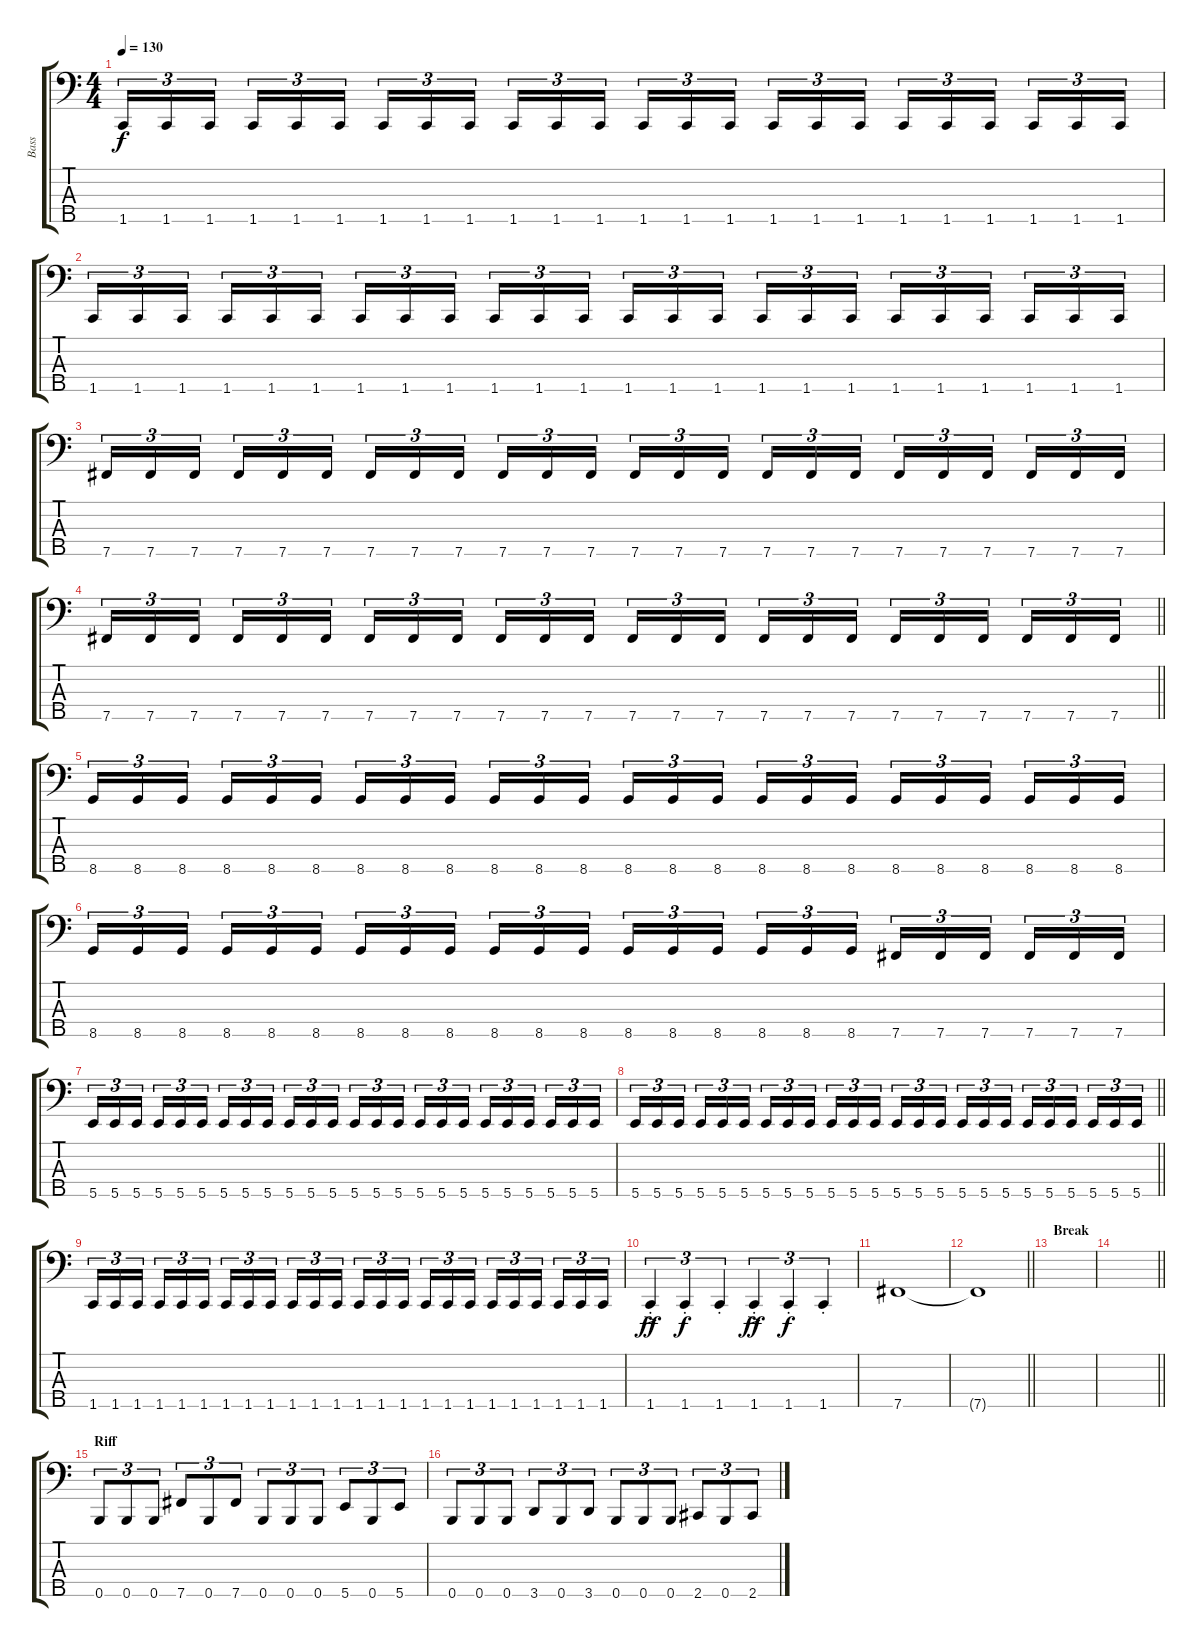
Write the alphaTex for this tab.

\track ("Bass" "Bass") {instrument electricbassfinger}
\staff {score tabs}
\tuning (G2 D2 A1 E1 B0) {hide}
\ts (4 4)
\section ("" "")
\tempo 130
\clef f4
\ks c
1.5.16{tu (3 2) dy f} 1.5.16{tu (3 2)} 1.5.16{tu (3 2) beam splitsecondary} 1.5.16{tu (3 2)} 1.5.16{tu (3 2)} 1.5.16{tu (3 2)} 1.5.16{tu (3 2)} 1.5.16{tu (3 2)} 1.5.16{tu (3 2) beam splitsecondary} 1.5.16{tu (3 2)} 1.5.16{tu (3 2)} 1.5.16{tu (3 2)} 1.5.16{tu (3 2)} 1.5.16{tu (3 2)} 1.5.16{tu (3 2) beam splitsecondary} 1.5.16{tu (3 2)} 1.5.16{tu (3 2)} 1.5.16{tu (3 2)} 1.5.16{tu (3 2)} 1.5.16{tu (3 2)} 1.5.16{tu (3 2) beam splitsecondary} 1.5.16{tu (3 2)} 1.5.16{tu (3 2)} 1.5.16{tu (3 2)} |
1.5.16{tu (3 2)} 1.5.16{tu (3 2)} 1.5.16{tu (3 2) beam splitsecondary} 1.5.16{tu (3 2)} 1.5.16{tu (3 2)} 1.5.16{tu (3 2)} 1.5.16{tu (3 2)} 1.5.16{tu (3 2)} 1.5.16{tu (3 2) beam splitsecondary} 1.5.16{tu (3 2)} 1.5.16{tu (3 2)} 1.5.16{tu (3 2)} 1.5.16{tu (3 2)} 1.5.16{tu (3 2)} 1.5.16{tu (3 2) beam splitsecondary} 1.5.16{tu (3 2)} 1.5.16{tu (3 2)} 1.5.16{tu (3 2)} 1.5.16{tu (3 2)} 1.5.16{tu (3 2)} 1.5.16{tu (3 2) beam splitsecondary} 1.5.16{tu (3 2)} 1.5.16{tu (3 2)} 1.5.16{tu (3 2)} |
7.5.16{tu (3 2)} 7.5.16{tu (3 2)} 7.5.16{tu (3 2) beam splitsecondary} 7.5.16{tu (3 2)} 7.5.16{tu (3 2)} 7.5.16{tu (3 2)} 7.5.16{tu (3 2)} 7.5.16{tu (3 2)} 7.5.16{tu (3 2) beam splitsecondary} 7.5.16{tu (3 2)} 7.5.16{tu (3 2)} 7.5.16{tu (3 2)} 7.5.16{tu (3 2)} 7.5.16{tu (3 2)} 7.5.16{tu (3 2) beam splitsecondary} 7.5.16{tu (3 2)} 7.5.16{tu (3 2)} 7.5.16{tu (3 2)} 7.5.16{tu (3 2)} 7.5.16{tu (3 2)} 7.5.16{tu (3 2) beam splitsecondary} 7.5.16{tu (3 2)} 7.5.16{tu (3 2)} 7.5.16{tu (3 2)} |
\barLineRight lightlight
7.5.16{tu (3 2)} 7.5.16{tu (3 2)} 7.5.16{tu (3 2) beam splitsecondary} 7.5.16{tu (3 2)} 7.5.16{tu (3 2)} 7.5.16{tu (3 2)} 7.5.16{tu (3 2)} 7.5.16{tu (3 2)} 7.5.16{tu (3 2) beam splitsecondary} 7.5.16{tu (3 2)} 7.5.16{tu (3 2)} 7.5.16{tu (3 2)} 7.5.16{tu (3 2)} 7.5.16{tu (3 2)} 7.5.16{tu (3 2) beam splitsecondary} 7.5.16{tu (3 2)} 7.5.16{tu (3 2)} 7.5.16{tu (3 2)} 7.5.16{tu (3 2)} 7.5.16{tu (3 2)} 7.5.16{tu (3 2) beam splitsecondary} 7.5.16{tu (3 2)} 7.5.16{tu (3 2)} 7.5.16{tu (3 2)} |
\section ("" "")
8.5.16{tu (3 2)} 8.5.16{tu (3 2)} 8.5.16{tu (3 2) beam splitsecondary} 8.5.16{tu (3 2)} 8.5.16{tu (3 2)} 8.5.16{tu (3 2)} 8.5.16{tu (3 2)} 8.5.16{tu (3 2)} 8.5.16{tu (3 2) beam splitsecondary} 8.5.16{tu (3 2)} 8.5.16{tu (3 2)} 8.5.16{tu (3 2)} 8.5.16{tu (3 2)} 8.5.16{tu (3 2)} 8.5.16{tu (3 2) beam splitsecondary} 8.5.16{tu (3 2)} 8.5.16{tu (3 2)} 8.5.16{tu (3 2)} 8.5.16{tu (3 2)} 8.5.16{tu (3 2)} 8.5.16{tu (3 2) beam splitsecondary} 8.5.16{tu (3 2)} 8.5.16{tu (3 2)} 8.5.16{tu (3 2)} |
8.5.16{tu (3 2)} 8.5.16{tu (3 2)} 8.5.16{tu (3 2) beam splitsecondary} 8.5.16{tu (3 2)} 8.5.16{tu (3 2)} 8.5.16{tu (3 2)} 8.5.16{tu (3 2)} 8.5.16{tu (3 2)} 8.5.16{tu (3 2) beam splitsecondary} 8.5.16{tu (3 2)} 8.5.16{tu (3 2)} 8.5.16{tu (3 2)} 8.5.16{tu (3 2)} 8.5.16{tu (3 2)} 8.5.16{tu (3 2) beam splitsecondary} 8.5.16{tu (3 2)} 8.5.16{tu (3 2)} 8.5.16{tu (3 2)} 7.5.16{tu (3 2)} 7.5.16{tu (3 2)} 7.5.16{tu (3 2) beam splitsecondary} 7.5.16{tu (3 2)} 7.5.16{tu (3 2)} 7.5.16{tu (3 2)} |
5.5.16{tu (3 2)} 5.5.16{tu (3 2)} 5.5.16{tu (3 2) beam splitsecondary} 5.5.16{tu (3 2)} 5.5.16{tu (3 2)} 5.5.16{tu (3 2)} 5.5.16{tu (3 2)} 5.5.16{tu (3 2)} 5.5.16{tu (3 2) beam splitsecondary} 5.5.16{tu (3 2)} 5.5.16{tu (3 2)} 5.5.16{tu (3 2)} 5.5.16{tu (3 2)} 5.5.16{tu (3 2)} 5.5.16{tu (3 2) beam splitsecondary} 5.5.16{tu (3 2)} 5.5.16{tu (3 2)} 5.5.16{tu (3 2)} 5.5.16{tu (3 2)} 5.5.16{tu (3 2)} 5.5.16{tu (3 2) beam splitsecondary} 5.5.16{tu (3 2)} 5.5.16{tu (3 2)} 5.5.16{tu (3 2)} |
\barLineRight lightlight
5.5.16{tu (3 2)} 5.5.16{tu (3 2)} 5.5.16{tu (3 2) beam splitsecondary} 5.5.16{tu (3 2)} 5.5.16{tu (3 2)} 5.5.16{tu (3 2)} 5.5.16{tu (3 2)} 5.5.16{tu (3 2)} 5.5.16{tu (3 2) beam splitsecondary} 5.5.16{tu (3 2)} 5.5.16{tu (3 2)} 5.5.16{tu (3 2)} 5.5.16{tu (3 2)} 5.5.16{tu (3 2)} 5.5.16{tu (3 2) beam splitsecondary} 5.5.16{tu (3 2)} 5.5.16{tu (3 2)} 5.5.16{tu (3 2)} 5.5.16{tu (3 2)} 5.5.16{tu (3 2)} 5.5.16{tu (3 2) beam splitsecondary} 5.5.16{tu (3 2)} 5.5.16{tu (3 2)} 5.5.16{tu (3 2)} |
\section ("" "")
1.5.16{tu (3 2)} 1.5.16{tu (3 2)} 1.5.16{tu (3 2) beam splitsecondary} 1.5.16{tu (3 2)} 1.5.16{tu (3 2)} 1.5.16{tu (3 2)} 1.5.16{tu (3 2)} 1.5.16{tu (3 2)} 1.5.16{tu (3 2) beam splitsecondary} 1.5.16{tu (3 2)} 1.5.16{tu (3 2)} 1.5.16{tu (3 2)} 1.5.16{tu (3 2)} 1.5.16{tu (3 2)} 1.5.16{tu (3 2) beam splitsecondary} 1.5.16{tu (3 2)} 1.5.16{tu (3 2)} 1.5.16{tu (3 2)} 1.5.16{tu (3 2)} 1.5.16{tu (3 2)} 1.5.16{tu (3 2) beam splitsecondary} 1.5.16{tu (3 2)} 1.5.16{tu (3 2)} 1.5.16{tu (3 2)} |
1.5{ac st}.4{tu (3 2) dy ff} 1.5{st}.4{tu (3 2) dy f} 1.5{st}.4{tu (3 2)} 1.5{ac st}.4{tu (3 2) dy ff} 1.5{st}.4{tu (3 2) dy f} 1.5{st}.4{tu (3 2)} |
7.5.1 |
\barLineRight lightlight
7.5{t}.1 |
\section ("" "Break")
|
\barLineRight lightlight
|
\section ("" "Riff")
0.5.8{tu (3 2)} 0.5.8{tu (3 2)} 0.5.8{tu (3 2)} 7.5.8{tu (3 2)} 0.5.8{tu (3 2)} 7.5.8{tu (3 2)} 0.5.8{tu (3 2)} 0.5.8{tu (3 2)} 0.5.8{tu (3 2)} 5.5.8{tu (3 2)} 0.5.8{tu (3 2)} 5.5.8{tu (3 2)} |
0.5.8{tu (3 2)} 0.5.8{tu (3 2)} 0.5.8{tu (3 2)} 3.5.8{tu (3 2)} 0.5.8{tu (3 2)} 3.5.8{tu (3 2)} 0.5.8{tu (3 2)} 0.5.8{tu (3 2)} 0.5.8{tu (3 2)} 2.5.8{tu (3 2)} 0.5.8{tu (3 2)} 2.5.8{tu (3 2)}
